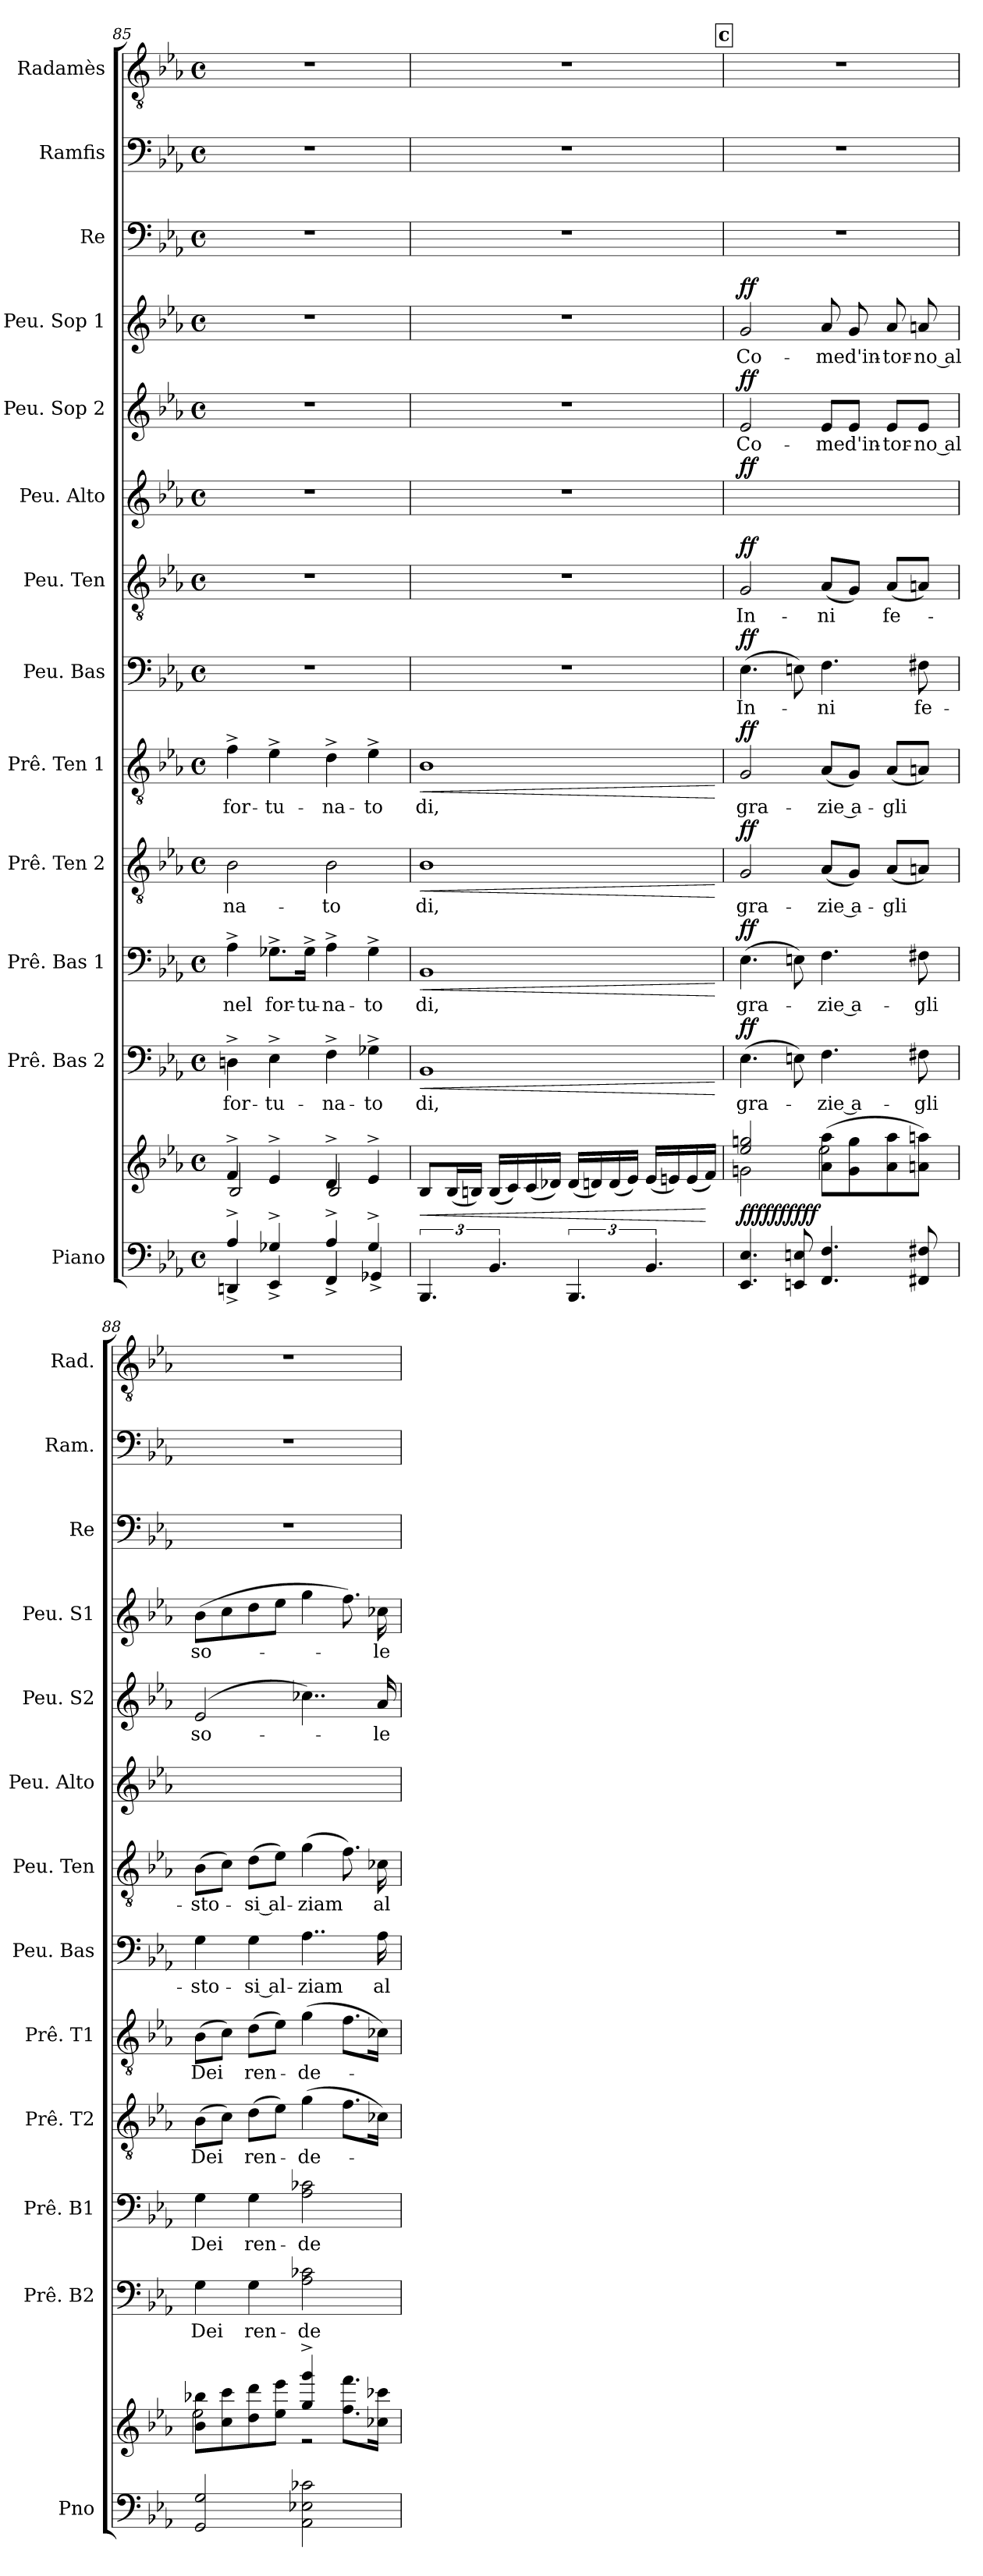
**kern	**kern	**dynam	**kern	**text	**dynam	**kern	**text	**dynam	**kern	**text	**dynam	**kern	**text	**dynam	**kern	**text	**dynam	**kern	**text	**dynam	**kern	**dynam	**kern	**text	**dynam	**kern	**text	**dynam	**kern	**kern	**kern
*part13	*part13	*part13	*part12	*part12	*part12	*part11	*part11	*part11	*part10	*part10	*part10	*part9	*part9	*part9	*part8	*part8	*part8	*part7	*part7	*part7	*part6	*part6	*part5	*part5	*part5	*part4	*part4	*part4	*part3	*part2	*part1
*staff14	*staff13	*staff13/14	*staff12	*staff12	*staff12	*staff11	*staff11	*staff11	*staff10	*staff10	*staff10	*staff9	*staff9	*staff9	*staff8	*staff8	*staff8	*staff7	*staff7	*staff7	*staff6	*staff6	*staff5	*staff5	*staff5	*staff4	*staff4	*staff4	*staff3	*staff2	*staff1
*I"Piano	*	*	*I"Prê. Bas 2	*	*	*I"Prê. Bas 1	*	*	*I"Prê. Ten 2	*	*	*I"Prê. Ten 1	*	*	*I"Peu. Bas	*	*	*I"Peu. Ten	*	*	*I"Peu. Alto	*	*I"Peu. Sop 2	*	*	*I"Peu. Sop 1	*	*	*I"Re	*I"Ramfis	*I"Radamès
*I'Pno	*	*	*I'Prê. B2	*	*	*I'Prê. B1	*	*	*I'Prê. T2	*	*	*I'Prê. T1	*	*	*I'Peu. Bas	*	*	*I'Peu. Ten	*	*	*I'Peu. Alto	*	*I'Peu. S2	*	*	*I'Peu. S1	*	*	*I'Re	*I'Ram.	*I'Rad.
*clefF4	*clefG2	*	*clefF4	*	*	*clefF4	*	*	*clefGv2	*	*	*clefGv2	*	*	*clefF4	*	*	*clefGv2	*	*	*clefG2	*	*clefG2	*	*	*clefG2	*	*	*clefF4	*clefF4	*clefGv2
*k[b-e-a-]	*k[b-e-a-]	*	*k[b-e-a-]	*	*	*k[b-e-a-]	*	*	*k[b-e-a-]	*	*	*k[b-e-a-]	*	*	*k[b-e-a-]	*	*	*k[b-e-a-]	*	*	*k[b-e-a-]	*	*k[b-e-a-]	*	*	*k[b-e-a-]	*	*	*k[b-e-a-]	*k[b-e-a-]	*k[b-e-a-]
*M4/4	*M4/4	*	*M4/4	*	*	*M4/4	*	*	*M4/4	*	*	*M4/4	*	*	*M4/4	*	*	*M4/4	*	*	*M4/4	*	*M4/4	*	*	*M4/4	*	*	*M4/4	*M4/4	*M4/4
*met(c)	*met(c)	*	*met(c)	*	*	*met(c)	*	*	*met(c)	*	*	*met(c)	*	*	*met(c)	*	*	*met(c)	*	*	*met(c)	*	*met(c)	*	*	*met(c)	*	*	*met(c)	*met(c)	*met(c)
=85	=85	=85	=85	=85	=85	=85	=85	=85	=85	=85	=85	=85	=85	=85	=85	=85	=85	=85	=85	=85	=85	=85	=85	=85	=85	=85	=85	=85	=85	=85	=85
*^	*^	*	*	*	*	*	*	*	*	*	*	*	*	*	*	*	*	*	*	*	*	*	*	*	*	*	*	*	*	*	*
!	!	!	!	!	!	!LO:LY:b:color=#0055FF	!	!	!LO:LY:b:color=#0055FF	!	!	!LO:LY:b:color=#0055FF	!	!	!LO:LY:b:color=#0055FF	!	!	!	!	!	!	!	!	!	!	!	!	!	!	!	!	!	!
4A-^/	4DDn^/	4f^/	2B-/	.	4Dn^\	for-	.	4A-^\	nel	.	2B-\	-na-	.	4f^\	for-	.	1r	.	.	1r	.	.	1r	.	1r	.	.	1r	.	.	1r	1r	1r
!	!	!	!	!	!	!LO:LY:b:color=#0055FF	!	!	!LO:LY:b:color=#0055FF	!	!	!	!	!	!LO:LY:b:color=#0055FF	!	!	!	!	!	!	!	!	!	!	!	!	!	!	!	!	!	!
4G-X^/	4EE-^/	4e-^/	.	.	4E-^\	-tu-	.	8.G-X^\L	for-	.	.	.	.	4e-^\	-tu-	.	.	.	.	.	.	.	.	.	.	.	.	.	.	.	.	.	.
!	!	!	!	!	!	!	!	!	!LO:LY:b:color=#0055FF	!	!	!	!	!	!	!	!	!	!	!	!	!	!	!	!	!	!	!	!	!	!	!	!
.	.	.	.	.	.	.	.	16G-^\Jk	-tu-	.	.	.	.	.	.	.	.	.	.	.	.	.	.	.	.	.	.	.	.	.	.	.	.
!	!	!	!	!	!	!LO:LY:b:color=#0055FF	!	!	!LO:LY:b:color=#0055FF	!	!	!LO:LY:b:color=#0055FF	!	!	!LO:LY:b:color=#0055FF	!	!	!	!	!	!	!	!	!	!	!	!	!	!	!	!	!	!
4A-^/	4FF^/	4d^/	2B-/	.	4F^\	-na-	.	4A-^\	-na-	.	2B-\	-to	.	4d^\	-na-	.	.	.	.	.	.	.	.	.	.	.	.	.	.	.	.	.	.
!	!	!	!	!	!	!LO:LY:b:color=#0055FF	!	!	!LO:LY:b:color=#0055FF	!	!	!	!	!	!LO:LY:b:color=#0055FF	!	!	!	!	!	!	!	!	!	!	!	!	!	!	!	!	!	!
4G-^/	4GG-X^/	4e-^/	.	.	4G-X^\	-to	.	4G-^\	-to	.	.	.	.	4e-^\	-to	.	.	.	.	.	.	.	.	.	.	.	.	.	.	.	.	.	.
*	*	*v	*v	*	*	*	*	*	*	*	*	*	*	*	*	*	*	*	*	*	*	*	*	*	*	*	*	*	*	*	*	*	*
=86	=86	=86	=86	=86	=86	=86	=86	=86	=86	=86	=86	=86	=86	=86	=86	=86	=86	=86	=86	=86	=86	=86	=86	=86	=86	=86	=86	=86	=86	=86	=86	=86
!	!	!	!LO:HP:b	!	!LO:LY:b:color=#0055FF	!LO:HP:b	!	!LO:LY:b:color=#0055FF	!LO:HP:b	!	!LO:LY:b:color=#0055FF	!LO:HP:b	!	!LO:LY:b:color=#0055FF	!LO:HP:b	!	!	!	!	!	!	!	!	!	!	!	!	!	!	!	!	!
*v	*v	*	*	*	*	*	*	*	*	*	*	*	*	*	*	*	*	*	*	*	*	*	*	*	*	*	*	*	*	*	*	*
6.BBB-/	8B-/L	<	1BB-	di,	<	1BB-	di,	<	1B-	di,	<	1B-	di,	<	1r	.	.	1r	.	.	1r	.	1r	.	.	1r	.	.	1r	1r	1r
.	(<16B-/L	.	.	.	.	.	.	.	.	.	.	.	.	.	.	.	.	.	.	.	.	.	.	.	.	.	.	.	.	.	.
.	16Bn/JJ)	.	.	.	.	.	.	.	.	.	.	.	.	.	.	.	.	.	.	.	.	.	.	.	.	.	.	.	.	.	.
6.BB-/	(<16B/LL	.	.	.	.	.	.	.	.	.	.	.	.	.	.	.	.	.	.	.	.	.	.	.	.	.	.	.	.	.	.
.	16c/)	.	.	.	.	.	.	.	.	.	.	.	.	.	.	.	.	.	.	.	.	.	.	.	.	.	.	.	.	.	.
.	(<16c/	.	.	.	.	.	.	.	.	.	.	.	.	.	.	.	.	.	.	.	.	.	.	.	.	.	.	.	.	.	.
.	16d-X/JJ)	.	.	.	.	.	.	.	.	.	.	.	.	.	.	.	.	.	.	.	.	.	.	.	.	.	.	.	.	.	.
6.BBB-/	(<16d-/LL	.	.	.	.	.	.	.	.	.	.	.	.	.	.	.	.	.	.	.	.	.	.	.	.	.	.	.	.	.	.
.	16dn/)	.	.	.	.	.	.	.	.	.	.	.	.	.	.	.	.	.	.	.	.	.	.	.	.	.	.	.	.	.	.
.	(<16d/	.	.	.	.	.	.	.	.	.	.	.	.	.	.	.	.	.	.	.	.	.	.	.	.	.	.	.	.	.	.
.	16e-/JJ)	.	.	.	.	.	.	.	.	.	.	.	.	.	.	.	.	.	.	.	.	.	.	.	.	.	.	.	.	.	.
6.BB-/	(<16e-/LL	.	.	.	.	.	.	.	.	.	.	.	.	.	.	.	.	.	.	.	.	.	.	.	.	.	.	.	.	.	.
.	16en/)	.	.	.	.	.	.	.	.	.	.	.	.	.	.	.	.	.	.	.	.	.	.	.	.	.	.	.	.	.	.
.	(<16e/	.	.	.	.	.	.	.	.	.	.	.	.	.	.	.	.	.	.	.	.	.	.	.	.	.	.	.	.	.	.
.	16f/JJ)	[	.	.	.	.	.	.	.	.	.	.	.	.	.	.	.	.	.	.	.	.	.	.	.	.	.	.	.	.	.
.	.	.	.	.	[	.	.	[	.	.	[	.	.	[	.	.	.	.	.	.	.	.	.	.	.	.	.	.	.	.	.
!!LO:PB:g=z
!!LO:REH:place=s1:a:fs=18:t=c
=87	=87	=87	=87	=87	=87	=87	=87	=87	=87	=87	=87	=87	=87	=87	=87	=87	=87	=87	=87	=87	=87	=87	=87	=87	=87	=87	=87	=87	=87	=87	=87
*	*^	*	*	*	*	*	*	*	*	*	*	*	*	*	*	*	*	*	*	*	*	*	*	*	*	*	*	*	*	*	*
!	!	!	!LO:DY:a=2	!	!LO:LY:b:color=#0055FF	!	!	!LO:LY:b:color=#0055FF	!	!	!LO:LY:b:color=#0055FF	!	!	!LO:LY:b:color=#0055FF	!	!	!LO:LY:b:color=#0055FF	!	!	!LO:LY:b:color=#0055FF	!	!	!	!	!LO:LY:b:color=#0055FF	!	!	!LO:LY:b:color=#0055FF	!	!	!	!
!	!	!	!LO:DY:n=1:a=2	!	!	!	!	!	!	!	!	!	!	!	!	!	!	!	!	!	!	!	!	!	!	!	!	!	!	!	!	!
!	!	!	!LO:DY:n=2:a	!	!	!	!	!	!	!	!	!	!	!	!	!	!	!	!	!	!	!	!	!	!	!	!	!	!	!	!	!
!	!	!	!LO:DY:n=3:a	!	!	!	!	!	!	!	!	!	!	!	!	!	!	!	!	!	!	!	!	!	!	!	!	!	!	!	!	!
!	!	!	!LO:DY:n=4:a	!	!	!LO:DY:a	!	!	!LO:DY:a	!	!	!LO:DY:a	!	!	!LO:DY:a	!	!	!LO:DY:a	!	!	!LO:DY:a	!	!LO:DY:a	!	!	!LO:DY:a	!	!	!LO:DY:a	!	!	!
4.EE-/ 4.E-/	2ee-/ 2ggn/	2gn\	ff ff ff ff ff	(>4.E-\	gra-	ff	(>4.E-\	gra-	ff	2G/	gra-	ff	2G/	gra-	ff	(>4.E-\	In-	ff	2G/	In-	ff	1ryy	ff	2e-/	Co-	ff	2g/	Co-	ff	1r	1r	1r
8EEn/ 8En/	.	.	.	8En\)	.	.	8En\)	.	.	.	.	.	.	.	.	8En\)	.	.	.	.	.	.	.	.	.	.	.	.	.	.	.	.
!	!	!	!	!	!LO:LY:b:color=#0055FF	!	!	!LO:LY:b:color=#0055FF	!	!	!LO:LY:b:color=#0055FF	!	!	!LO:LY:b:color=#0055FF	!	!	!LO:LY:b:color=#0055FF	!	!	!LO:LY:b:color=#0055FF	!	!	!	!	!LO:LY:b:color=#0055FF	!	!	!LO:LY:b:color=#0055FF	!	!	!	!
4.FF/ 4.F/	(<8a-\ 8aa-\L	2ee-\	.	4.F\	zie a-	.	4.F\	zie a-	.	(<8A-/L	zie a-	.	(<8A-/L	zie a-	.	4.F\	-ni	.	(<8A-/L	-ni	.	.	.	8e-/L	-me	.	8a-/	-me	.	.	.	.
!	!	!	!	!	!	!	!	!	!	!	!	!	!	!	!	!	!	!	!	!	!	!	!	!	!LO:LY:b:color=#0055FF	!	!	!LO:LY:b:color=#0055FF	!	!	!	!
.	8g\ 8gg\	.	.	.	.	.	.	.	.	8G/J)	.	.	8G/J)	.	.	.	.	.	8G/J)	.	.	.	.	8e-/J	d'in-	.	8g/	d'in-	.	.	.	.
!	!	!	!	!	!	!	!	!	!	!	!LO:LY:b:color=#0055FF	!	!	!LO:LY:b:color=#0055FF	!	!	!	!	!	!LO:LY:b:color=#0055FF	!	!	!	!	!LO:LY:b:color=#0055FF	!	!	!LO:LY:b:color=#0055FF	!	!	!	!
.	8a-\ 8aa-\	.	.	.	.	.	.	.	.	(<8A-/L	-gli	.	(<8A-/L	-gli	.	.	.	.	(<8A-/L	fe-	.	.	.	8e-/L	-tor-	.	8a-/	-tor-	.	.	.	.
!	!	!	!	!	!LO:LY:b:color=#0055FF	!	!	!LO:LY:b:color=#0055FF	!	!	!	!	!	!	!	!	!LO:LY:b:color=#0055FF	!	!	!	!	!	!	!	!LO:LY:b:color=#0055FF	!	!	!LO:LY:b:color=#0055FF	!	!	!	!
8FF#X/ 8F#X/	8an\ 8aan\J)	.	.	8F#X\	-gli	.	8F#X\	-gli	.	8An/J)	.	.	8An/J)	.	.	8F#X\	fe-	.	8An/J)	.	.	.	.	8e-/J	no al	.	8an/	no al	.	.	.	.
=88	=88	=88	=88	=88	=88	=88	=88	=88	=88	=88	=88	=88	=88	=88	=88	=88	=88	=88	=88	=88	=88	=88	=88	=88	=88	=88	=88	=88	=88	=88	=88	=88
!	!	!	!	!	!LO:LY:b:color=#0055FF	!	!	!LO:LY:b:color=#0055FF	!	!	!LO:LY:b:color=#0055FF	!	!	!LO:LY:b:color=#0055FF	!	!	!LO:LY:b:color=#0055FF	!	!	!LO:LY:b:color=#0055FF	!	!	!	!	!LO:LY:b:color=#0055FF	!	!	!LO:LY:b:color=#0055FF	!	!	!	!
2GG/ 2G/	8b-\ 8bb-X\L	2ee-\	.	4G\	Dei	.	4G\	Dei	.	(>8B-\L	Dei	.	(>8B-\L	Dei	.	4G\	-sto-	.	(>8B-\L	-sto-	.	1ryy	.	(>2e-/	so-	.	(>8b-\L	so-	.	1r	1r	1r
.	8cc\ 8ccc\	.	.	.	.	.	.	.	.	8c\J)	.	.	8c\J)	.	.	.	.	.	8c\J)	.	.	.	.	.	.	.	8cc\	.	.	.	.	.
!	!	!	!	!	!LO:LY:b:color=#0055FF	!	!	!LO:LY:b:color=#0055FF	!	!	!LO:LY:b:color=#0055FF	!	!	!LO:LY:b:color=#0055FF	!	!	!LO:LY:b:color=#0055FF	!	!	!LO:LY:b:color=#0055FF	!	!	!	!	!	!	!	!	!	!	!	!
.	8dd\ 8ddd\	.	.	4G\	ren-	.	4G\	ren-	.	(>8d\L	ren-	.	(>8d\L	ren-	.	4G\	si al-	.	(>8d\L	si al-	.	.	.	.	.	.	8dd\	.	.	.	.	.
.	8ee-\ 8eee-\J	.	.	.	.	.	.	.	.	8e-\J)	.	.	8e-\J)	.	.	.	.	.	8e-\J)	.	.	.	.	.	.	.	8ee-\J	.	.	.	.	.
!	!	!	!	!	!LO:LY:b:color=#0055FF	!	!	!LO:LY:b:color=#0055FF	!	!	!LO:LY:b:color=#0055FF	!	!	!LO:LY:b:color=#0055FF	!	!	!LO:LY:b:color=#0055FF	!	!	!LO:LY:b:color=#0055FF	!	!	!	!	!	!	!	!	!	!	!	!
2AA-\ 2E-X\ 2c-X\	4gg/^ 4ggg/^	2r	.	2A-\ 2c-X\	-de-	.	2A-\ 2c-X\	-de-	.	(>4g\	-de-	.	(>4g\	-de-	.	4..A-\	-ziam	.	(>4g\	-ziam	.	.	.	4..cc-X\)	.	.	4gg\	.	.	.	.	.
.	8.ff\ 8.fff\L	.	.	.	.	.	.	.	.	8.f\L	.	.	8.f\L	.	.	.	.	.	8.f\)	.	.	.	.	.	.	.	8.ff\)	.	.	.	.	.
!	!	!	!	!	!	!	!	!	!	!	!	!	!	!	!	!	!LO:LY:b:color=#0055FF	!	!	!LO:LY:b:color=#0055FF	!	!	!	!	!LO:LY:b:color=#0055FF	!	!	!LO:LY:b:color=#0055FF	!	!	!	!
.	16cc-X\ 16ccc-X\Jk	.	.	.	.	.	.	.	.	16c-X\Jk)	.	.	16c-X\Jk)	.	.	16A-\	al	.	16c-X\	al	.	.	.	16a-/	-le	.	16cc-X\	-le	.	.	.	.
*	*v	*v	*	*	*	*	*	*	*	*	*	*	*	*	*	*	*	*	*	*	*	*	*	*	*	*	*	*	*	*	*	*
=	=	=	=	=	=	=	=	=	=	=	=	=	=	=	=	=	=	=	=	=	=	=	=	=	=	=	=	=	=	=	=
*-	*-	*-	*-	*-	*-	*-	*-	*-	*-	*-	*-	*-	*-	*-	*-	*-	*-	*-	*-	*-	*-	*-	*-	*-	*-	*-	*-	*-	*-	*-	*-
